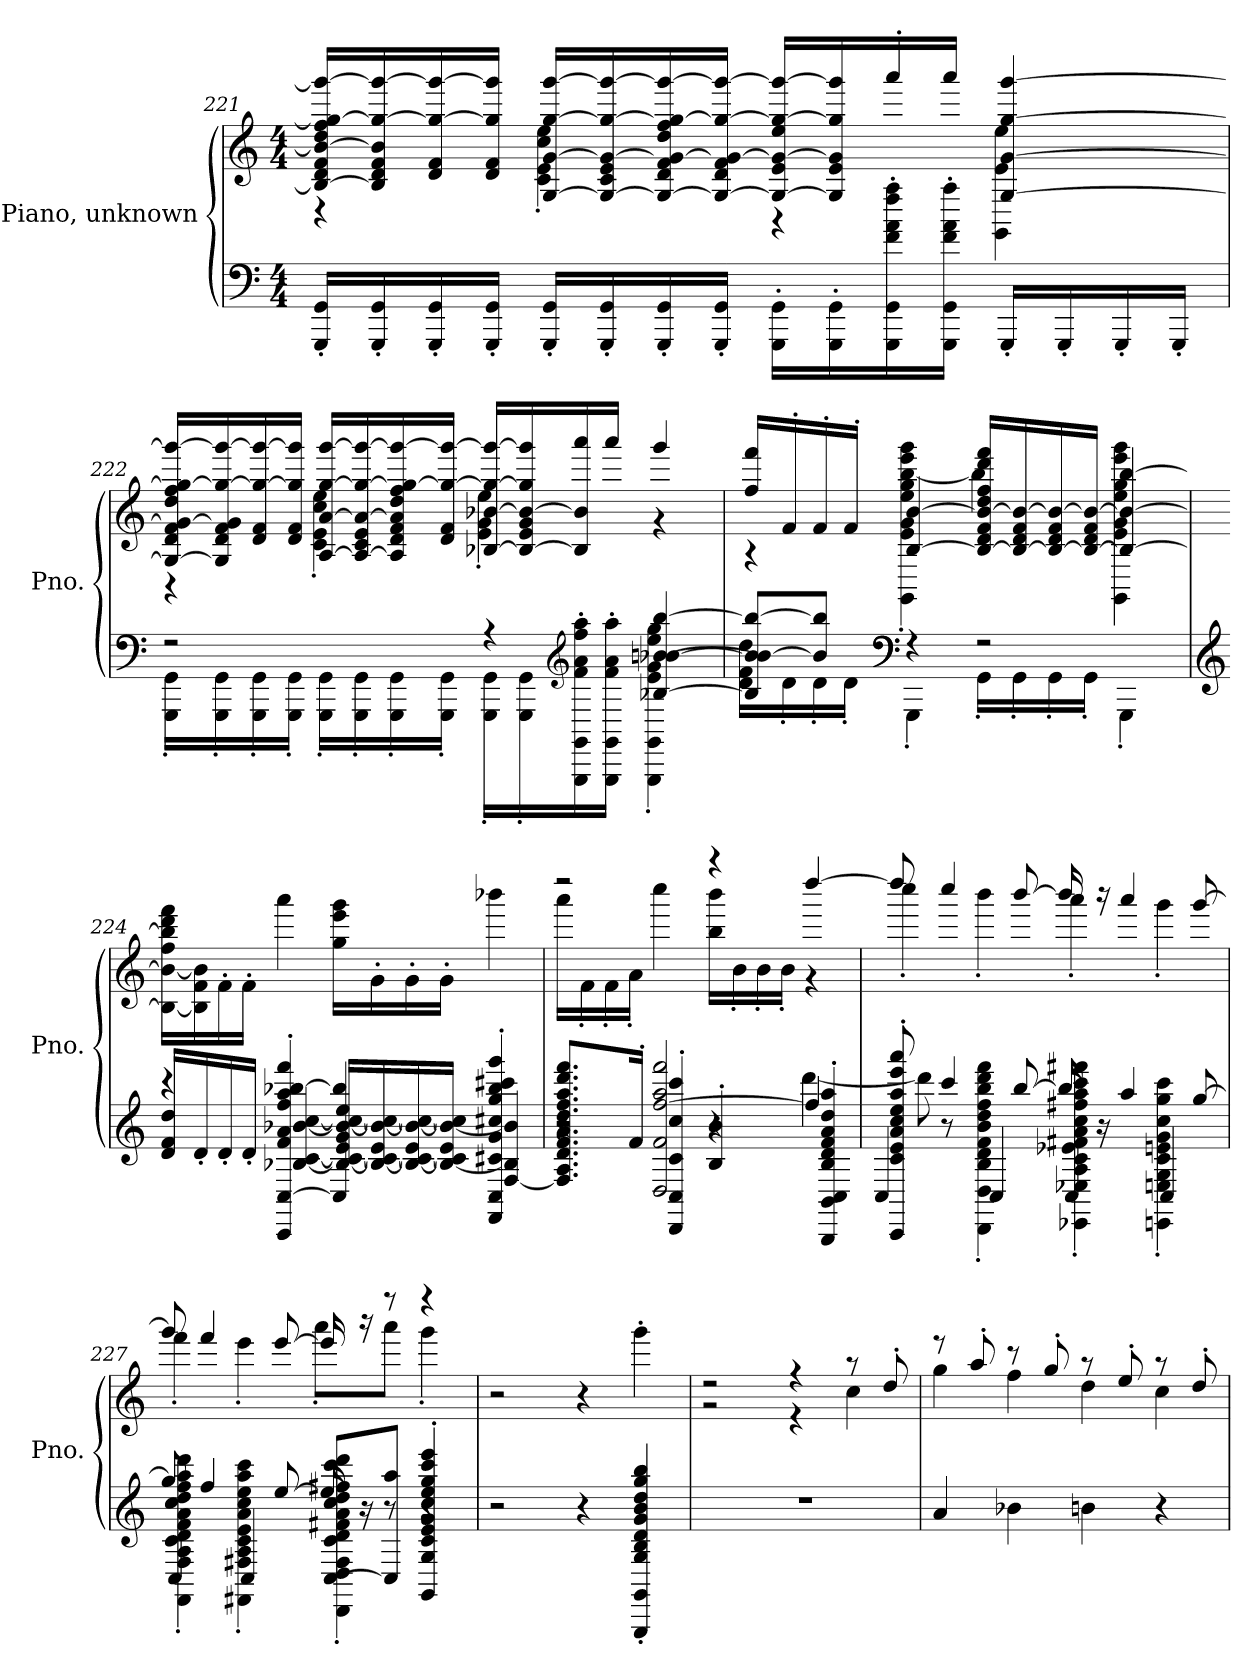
**kern	**kern
*part1	*part1
*staff2	*staff1
*I"Piano, unknown	*
*I'Pno.	*
!!LO:PB:g=z
*clefF4	*clefG2
*k[]	*k[]
*M4/4	*M4/4
=221	=221
*	*^
16GGG/' 16GG/'LL	16B/_ 16d/ 16f/ 16b/_ 16dd/ 16ff/ 16gg/_ 16ggg/_LL	4r
16GGG/' 16GG/'	16B/] 16d/ 16f/ 16b/] 16gg/_ 16ggg/_	.
16GGG/' 16GG/'	16d/ 16f/ 16gg/_ 16ggg/_	.
16GGG/' 16GG/'JJ	16d/ 16f/ 16gg/] 16ggg/]JJ	.
16GGG/' 16GG/'LL	[16G/ [16g/ [16gg/ [16ggg/LL	4c\' 4e\' 4cc\' 4ee\'
16GGG/' 16GG/'	16G/_ 16c/ 16e/ 16g/_ 16gg/_ 16ggg/_	.
16GGG/' 16GG/'	16G/_ 16d/ 16f/ 16g/_ 16dd/ 16ff/ 16gg/_ 16ggg/_	.
16GGG/' 16GG/'JJ	16G/_ 16d/ 16f/ 16g/_ 16gg/_ 16ggg/_JJ	.
16GGG\' 16GG\'LL	16G/_ 16e/ 16g/_ 16ee/ 16gg/_ 16ggg/_LL	4r
16GGG\' 16GG\'	16G/] 16e/ 16g/] 16gg/] 16ggg/]	.
16GGG\' 16GG\' 16f\' 16a\' 16ff\' 16aa\'	16aaa'/	.
16GGG\' 16GG\' 16f\' 16a\' 16aa\'JJ	16aaa/JJ	.
16GGG'/LL	[4G/ [4g/ [4gg/ [4ggg/	4GG\ 4e\ 4ee\
16GGG'/	.	.
16GGG'/	.	.
16GGG'/JJ	.	.
!!LO:LB:g=z	!!
=222	=222	=222
*^	*	*
2r	16GGG\' 16GG\'LL	16G/_ 16d/ 16f/ 16g/_ 16dd/ 16ff/ 16gg/_ 16ggg/_LL	4r
.	16GGG\' 16GG\'	16G/] 16d/ 16f/ 16g/] 16gg/_ 16ggg/_	.
.	16GGG\' 16GG\'	16d/ 16f/ 16gg/_ 16ggg/_	.
.	16GGG\' 16GG\'JJ	16d/ 16f/ 16gg/] 16ggg/]JJ	.
.	16GGG\' 16GG\'LL	[16A/ [16a/ [16gg/ [16ggg/LL	4c\' 4e\' 4cc\' 4ee\'
.	16GGG\' 16GG\'	16A/_ 16c/ 16e/ 16a/_ 16gg/_ 16ggg/_	.
.	16GGG\' 16GG\'	16A/] 16d/ 16f/ 16a/] 16dd/ 16ff/ 16gg/_ 16ggg/_	.
.	16GGG\' 16GG\'JJ	16d/ 16f/ 16gg/_ 16ggg/_JJ	.
4r	16GGG\' 16GG\'LL	[16B-X/ [16b-X/ 16gg/_ 16ggg/_LL	4e\' 4g\' 4ee\'
.	16GGG\' 16GG\'	16B-/_ 16e/ 16g/ 16b-/_ 16gg/] 16ggg/]	.
*clefG2	*	*	*
.	16GGG\' 16GG\' 16f\' 16a\' 16ff\' 16aa\'	16B-/] 16b-/] 16aaa/	.
.	16GGG\' 16GG\' 16f\' 16a\' 16aa\'JJ	16aaa/JJ	.
[4B-X/ [4b-X/ [4bn/ [4bb/	4GGG\' 4GG\' 4e\' 4g\' 4ee\' 4gg\'	4ggg/	4r
=223	=223	=223	=223
8B-/] 8b-/] 8b/_ 8bb/_L	16d\ 16f\ 16dd\LL	16ff/ 16fff/LL	4r
.	16d'\	16f'/	.
8b/] 8bb/]J	16d'\	16f'/	.
.	16d'\JJ	16f'/JJ	.
*clefF4	*	*	*
4r	4GGG'\	[4B/ [4b/	4GG\' 4e\' 4g\' 4ee\' 4gg\' [4bb\' 4eee\' 4ggg\'
2r	16GG'\LL	16B/_ 16d/ 16f/ 16b/_ 16dd/ 16ff/ 16ddd/ 16fff/LL	4bb\]
.	16GG'\	16B/_ 16d/ 16f/ 16b/_	.
.	16GG'\	16B/_ 16d/ 16f/ 16b/_	.
.	16GG'\JJ	16B/_ 16d/ 16f/ 16b/_JJ	.
.	4GGG'\	4B/_ 4b/_ [4bb/	4GG\ 4e\ 4g\ 4ee\ 4gg\ 4eee\ 4ggg\
*	*	*v	*v
!!LO:LB:g=z
=224	=224	=224
*clefG2	*	*
4r	16d/ 16f/ 16dd/LL	16B\_ 16b\_ 16ff\ 16bb\] 16ddd\ 16fff\LL
.	16d'/	16B\] 16f\ 16b\]
.	16d'/	16f'\
.	16d'/JJ	16f'\JJ
4CC/' [4C/' 4f/' 4a/' 4ff/' 4aa/' [4bb-X/' 4fff/'	[4B-X/ [4c/ [4b-X/ [4cc/	4aaa\
4C/] 4bb-/]	16B-/_ 16c/_ 16e/ 16g/ 16b-/_ 16cc/_ 16ee/LL	16gg\ 16eee\ 16ggg\LL
.	16B-/_ 16c/_ 16e/ 16b-/_ 16cc/_	16g'\
.	16B-/_ 16c/_ 16e/ 16b-/_ 16cc/_	16g'\
.	16B-/_ 16c/] 16e/ 16b-/_ 16cc/]JJ	16g'\JJ
4FF/' 4C/' 4c#X/' 4g/' 4cc#X/' 4gg/' 4bb-/' 4ccc#X/' 4ggg/'	[4F/ 4B-/] 4b-/]	4bbb-X\
=225	=225	=225
*	*^	*^
4r	2r	8.F/] 8.A/ 8.d/ 8.f/ 8.a/ 8.dd/ 8.ff/ 8.aa/ 8.ddd/ 8.fff/L	2r	16aaa\LL
.	.	.	.	16f'\
.	.	.	.	16f'\
.	.	16f'/Jk	.	16a'\JJ
2D/ 2f/ [2ff/ 2aa/ 2fff/	.	4DD/' 4C/' 4c/' 4cc/' 4ccc/'	.	4cccc\
.	4r	4B/' 4b/'	4r	16bb\ 16bbb\LL
.	.	.	.	16b'\
.	.	.	.	16b'\
.	.	.	.	16b'\JJ
4ff/]	[4ddd\	4BBB/' 4BB/' 4C/' 4B/' 4d/' 4f/' 4a/' 4dd/' 4aa/'	[4dddd/	4r
!!LO:LB:g=z	!!
=226	=226	=226	=226	=226
8CC/' 8c/' 8e/' 8a/' 8cc/' 8ee/' 8aa/' 8eee/' 8aaa/'	8ddd\]	4C/	8dddd/]	4cccc'\
4ccc/	8r	.	4cccc/	.
.	4DD\' 4D\' 4B\' 4d\' 4f\' 4b\' 4dd\' 4ff\' 4bb\' 4ddd\' 4fff\'	4C/	.	4bbb'\
[8bb/	.	.	[8bbb/	.
16bb/]	4EE-X\' 4E-X\' 4A\' 4c\' 4e-X\' 4f#X\' 4a\' 4cc\' 4ff#X\' 4aa\' 4ccc\' 4fff#X\'	4C/	16bbb/]	4aaa'\
16r	.	.	16r	.
4aa/	.	.	4aaa/	.
.	4EEn\' 4En\' 4G\' 4c\' 4en\' 4g\' 4cc\' 4gg\' 4ccc\'	4C/	.	4ggg'\
[8gg/	.	.	[8ggg/	.
=227	=227	=227	=227	=227
8gg/]	4FF\' 4F\' 4A\' 4c\' 4d\' 4f\' 4a\' 4cc\' 4dd\' 4ff\' 4aa\' 4ddd\'	4C/	8ggg/]	4fff'\
4ff/	.	.	4fff/	.
.	4FF#X\' 4F#X\' 4A\' 4c\' 4e\' 4a\' 4cc\' 4ee\' 4aa\' 4ccc\'	4C/	.	4eee'\
[8ee/	.	.	[8eee/	.
16ee/]	4DD\' 4D\' 4F#\' 4c\' 4d\' 4f#X\' 4a\' 4cc\' 4dd\' 4ff#X\' 4ccc\' 4ddd\'	[8C/L	16eee/]	8aaa'\L
16r	.	.	16r	.
8r	.	8C/] 8aa/J	8r	8aaa\J
4r	4r	4GG/' 4G/' 4c/' 4e/' 4g/' 4cc/' 4ee/' 4gg/' 4ccc/' 4eee/'	4r	4ggg'\
*v	*v	*v	*	*
*	*v	*v
=228	=228
2r	2r
4r	4r
4GGG/' 4GG/' 4G/' 4B/' 4d/' 4g/' 4b/' 4dd/' 4gg/' 4bb/'	4ggg'\
=229	=229
*	*^
1r	2r	2r
.	4r	4r
.	8r	4cc\
.	8dd'/	.
!!LO:LB:g=z	!!
=230	=230	=230
4a/	8r	4gg\
.	8aa'/	.
4b-X\	8r	4ff\
.	8gg'/	.
4bn\	8r	4dd\
.	8ee'/	.
4r	8r	4cc\
.	8dd'/	.
*	*v	*v
=	=
*-	*-
